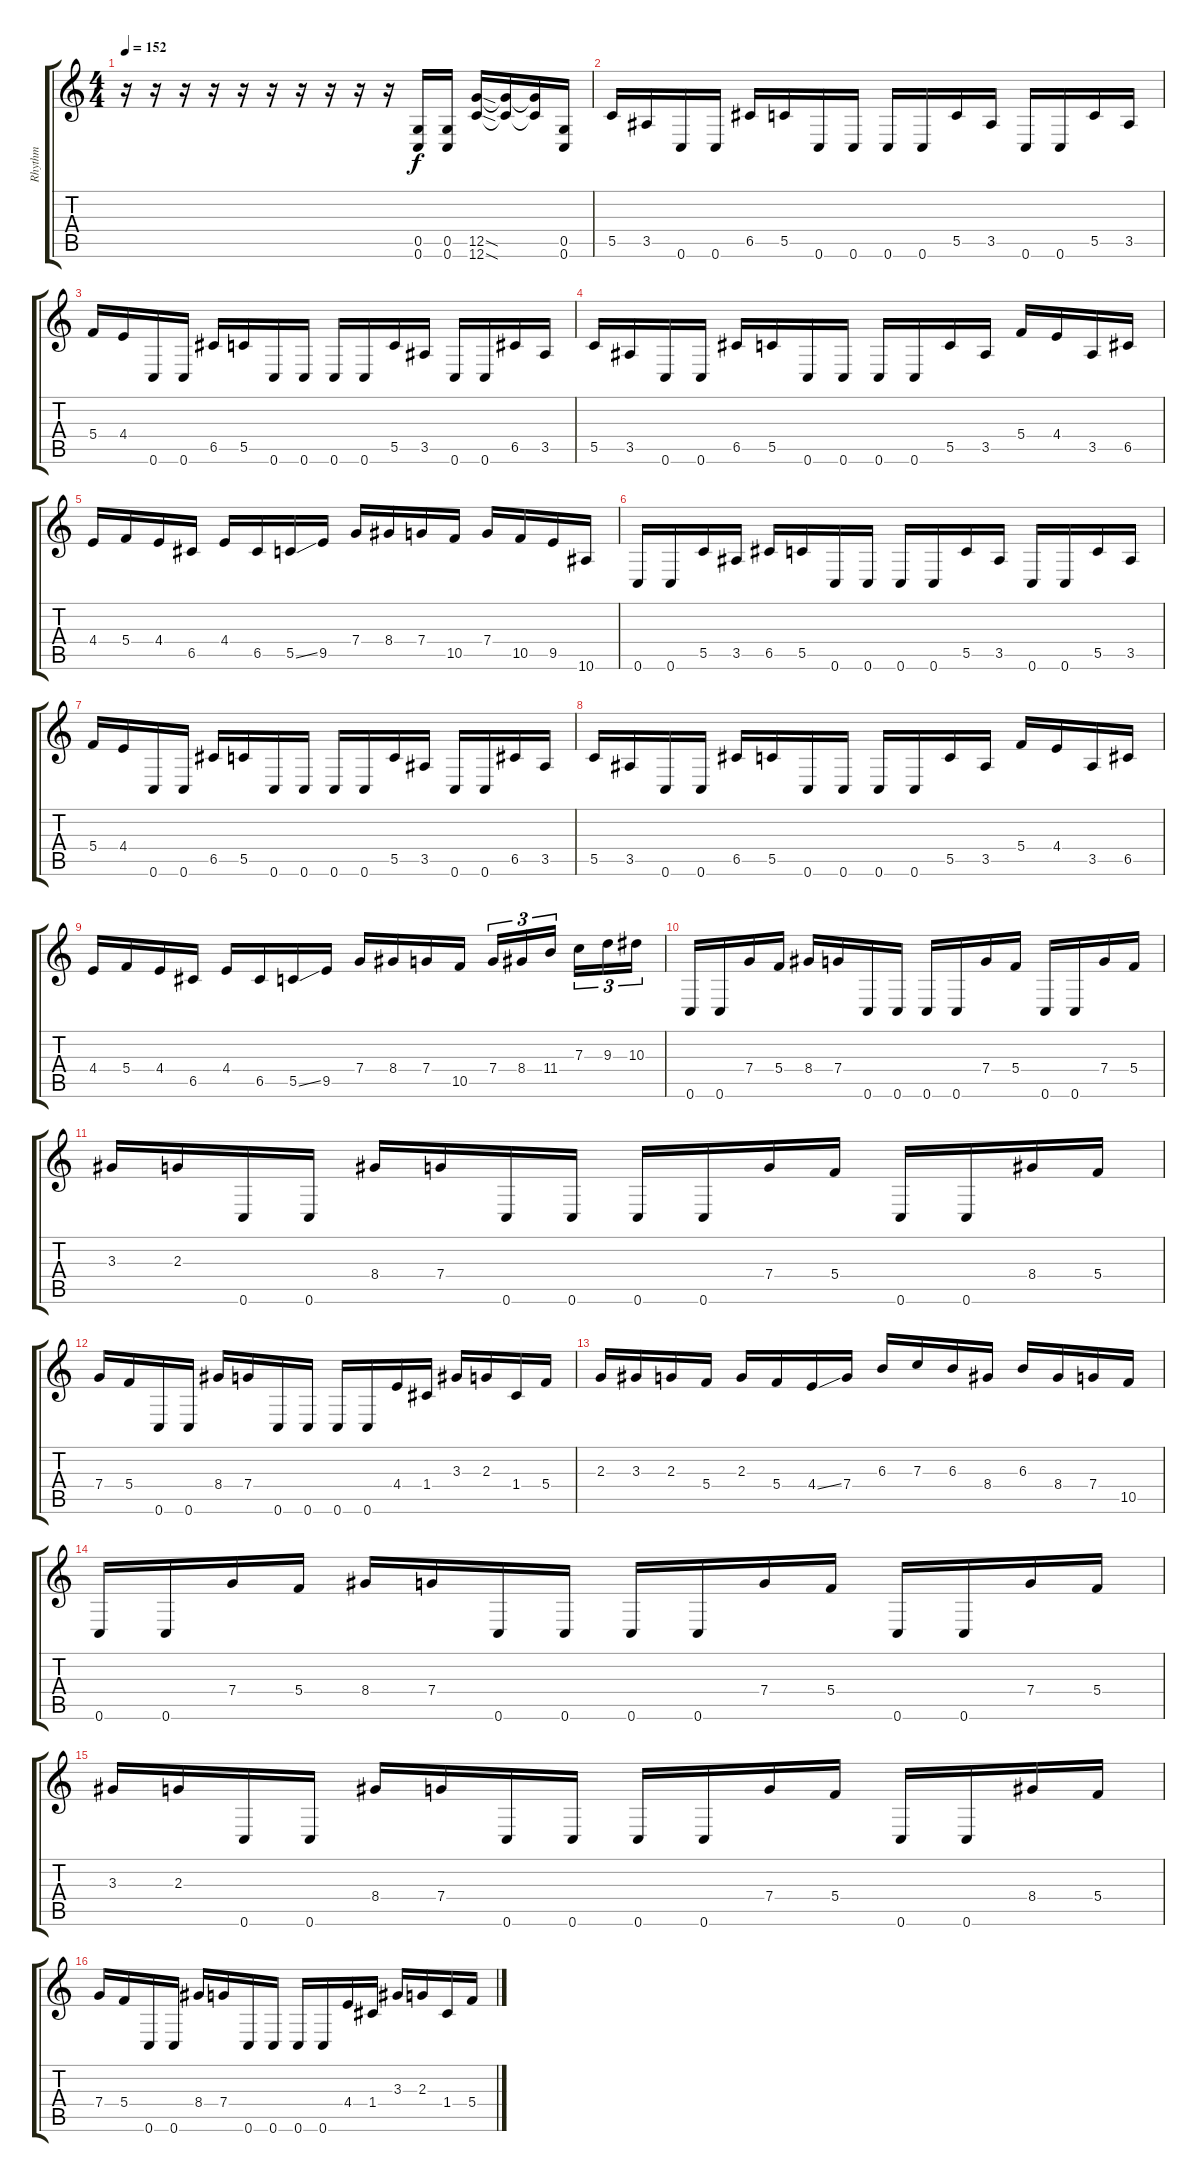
\track ("Rhythm" "Rhythm") {instrument overdrivenguitar}
\staff {score tabs}
\tuning (D4 A3 F3 C3 G2 C2) {hide}
\ts (4 4)
\tempo 152
\clef g2
\ks c
r.16{dy f instrument overdrivenguitar} r.16 r.16 r.16 r.16 r.16 r.16 r.16 r.16 r.16 (0.5 0.6).16 (0.5 0.6).16 (12.5{sod} 12.6{sod}).16 (12.5{t} 12.6{t}).16 (12.5{t} 12.6{t}).16 (0.5 0.6).16 |
5.5.16 3.5.16 0.6.16 0.6.16 6.5.16 5.5.16 0.6.16 0.6.16 0.6.16 0.6.16 5.5.16 3.5.16 0.6.16 0.6.16 5.5.16 3.5.16 |
5.4.16 4.4.16 0.6.16 0.6.16 6.5.16 5.5.16 0.6.16 0.6.16 0.6.16 0.6.16 5.5.16 3.5.16 0.6.16 0.6.16 6.5.16 3.5.16 |
5.5.16 3.5.16 0.6.16 0.6.16 6.5.16 5.5.16 0.6.16 0.6.16 0.6.16 0.6.16 5.5.16 3.5.16 5.4.16 4.4.16 3.5.16 6.5.16 |
4.4.16 5.4.16 4.4.16 6.5.16 4.4.16 6.5.16 5.5{ss}.16 9.5.16 7.4.16 8.4.16 7.4.16 10.5.16 7.4.16 10.5.16 9.5.16 10.6.16 |
0.6.16 0.6.16 5.5.16 3.5.16 6.5.16 5.5.16 0.6.16 0.6.16 0.6.16 0.6.16 5.5.16 3.5.16 0.6.16 0.6.16 5.5.16 3.5.16 |
5.4.16 4.4.16 0.6.16 0.6.16 6.5.16 5.5.16 0.6.16 0.6.16 0.6.16 0.6.16 5.5.16 3.5.16 0.6.16 0.6.16 6.5.16 3.5.16 |
5.5.16 3.5.16 0.6.16 0.6.16 6.5.16 5.5.16 0.6.16 0.6.16 0.6.16 0.6.16 5.5.16 3.5.16 5.4.16 4.4.16 3.5.16 6.5.16 |
4.4.16 5.4.16 4.4.16 6.5.16 4.4.16 6.5.16 5.5{ss}.16 9.5.16 7.4.16 8.4.16 7.4.16 10.5.16 7.4.16{tu (3 2)} 8.4.16{tu (3 2)} 11.4.16{tu (3 2)} 7.3.16{tu (3 2)} 9.3.16{tu (3 2)} 10.3.16{tu (3 2)} |
0.6.16 0.6.16 7.4.16 5.4.16 8.4.16 7.4.16 0.6.16 0.6.16 0.6.16 0.6.16 7.4.16 5.4.16 0.6.16 0.6.16 7.4.16 5.4.16 |
3.3.16 2.3.16 0.6.16 0.6.16 8.4.16 7.4.16 0.6.16 0.6.16 0.6.16 0.6.16 7.4.16 5.4.16 0.6.16 0.6.16 8.4.16 5.4.16 |
7.4.16 5.4.16 0.6.16 0.6.16 8.4.16 7.4.16 0.6.16 0.6.16 0.6.16 0.6.16 4.4.16 1.4.16 3.3.16 2.3.16 1.4.16 5.4.16 |
2.3.16 3.3.16 2.3.16 5.4.16 2.3.16 5.4.16 4.4{ss}.16 7.4.16 6.3.16 7.3.16 6.3.16 8.4.16 6.3.16 8.4.16 7.4.16 10.5.16 |
0.6.16 0.6.16 7.4.16 5.4.16 8.4.16 7.4.16 0.6.16 0.6.16 0.6.16 0.6.16 7.4.16 5.4.16 0.6.16 0.6.16 7.4.16 5.4.16 |
3.3.16 2.3.16 0.6.16 0.6.16 8.4.16 7.4.16 0.6.16 0.6.16 0.6.16 0.6.16 7.4.16 5.4.16 0.6.16 0.6.16 8.4.16 5.4.16 |
7.4.16 5.4.16 0.6.16 0.6.16 8.4.16 7.4.16 0.6.16 0.6.16 0.6.16 0.6.16 4.4.16 1.4.16 3.3.16 2.3.16 1.4.16 5.4.16
